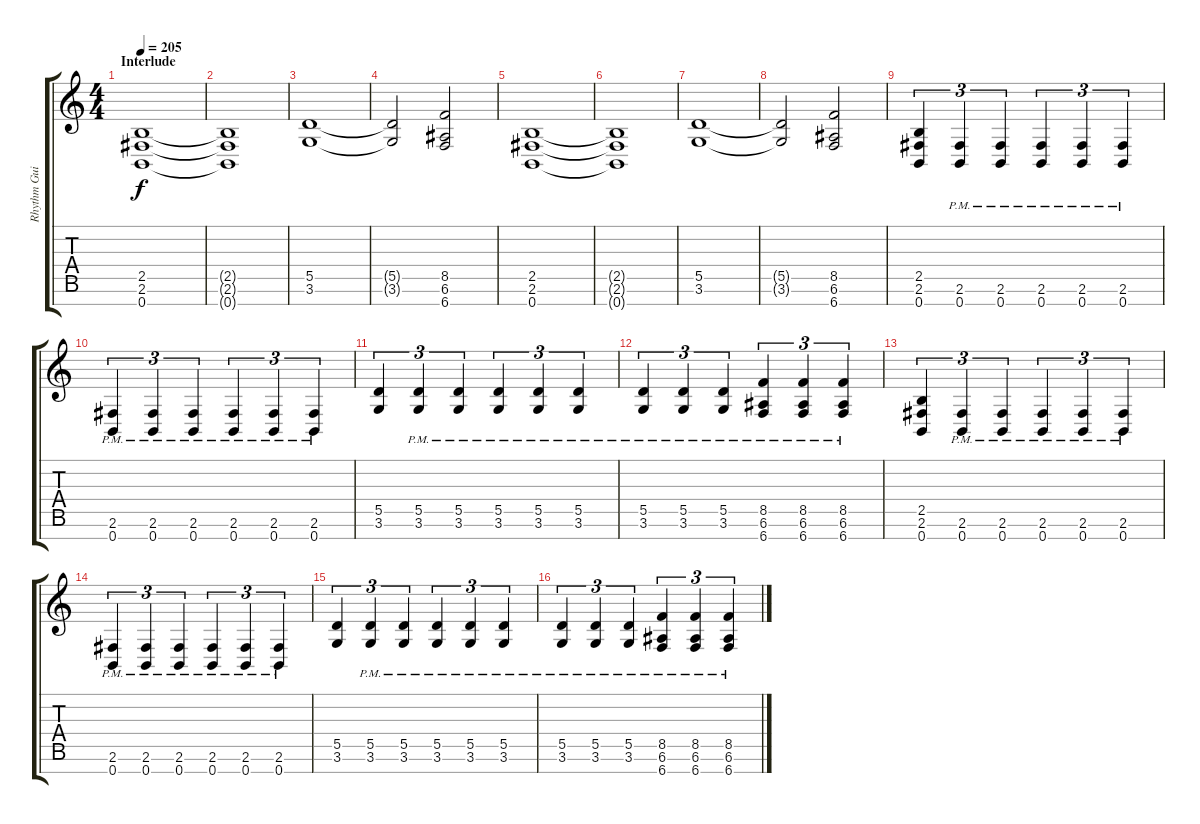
\track ("Rhythm Guitar R" "Rhythm Gui") {instrument distortionguitar}
\staff {score tabs}
\tuning (E4 B3 G3 D3 A2 E2 B1) {hide}
\ts (4 4)
\section ("" "Interlude")
\tempo 205
\clef g2
\ks c
(2.5 2.6 0.7).1{dy f} |
(2.5{t} 2.6{t} 0.7{t}).1 |
(5.5 3.6).1 |
(5.5{t} 3.6{t}).2 (8.5 6.6 6.7).2 |
(2.5 2.6 0.7).1 |
(2.5{t} 2.6{t} 0.7{t}).1 |
(5.5 3.6).1 |
(5.5{t} 3.6{t}).2 (8.5 6.6 6.7).2 |
(2.5 2.6 0.7).4{tu (3 2)} (2.6{pm} 0.7{pm}).4{tu (3 2)} (2.6{pm} 0.7{pm}).4{tu (3 2)} (2.6{pm} 0.7{pm}).4{tu (3 2)} (2.6{pm} 0.7{pm}).4{tu (3 2)} (2.6{pm} 0.7{pm}).4{tu (3 2)} |
(2.6{pm} 0.7{pm}).4{tu (3 2)} (2.6{pm} 0.7{pm}).4{tu (3 2)} (2.6{pm} 0.7{pm}).4{tu (3 2)} (2.6{pm} 0.7{pm}).4{tu (3 2)} (2.6{pm} 0.7{pm}).4{tu (3 2)} (2.6{pm} 0.7{pm}).4{tu (3 2)} |
(5.5 3.6).4{tu (3 2)} (5.5{pm} 3.6{pm}).4{tu (3 2)} (5.5{pm} 3.6{pm}).4{tu (3 2)} (5.5{pm} 3.6{pm}).4{tu (3 2)} (5.5{pm} 3.6{pm}).4{tu (3 2)} (5.5{pm} 3.6{pm}).4{tu (3 2)} |
(5.5{pm} 3.6{pm}).4{tu (3 2)} (5.5{pm} 3.6{pm}).4{tu (3 2)} (5.5{pm} 3.6{pm}).4{tu (3 2)} (8.5{pm} 6.6{pm} 6.7{pm}).4{tu (3 2)} (8.5{pm} 6.6{pm} 6.7{pm}).4{tu (3 2)} (8.5{pm} 6.6{pm} 6.7{pm}).4{tu (3 2)} |
(2.5 2.6 0.7).4{tu (3 2)} (2.6{pm} 0.7{pm}).4{tu (3 2)} (2.6{pm} 0.7{pm}).4{tu (3 2)} (2.6{pm} 0.7{pm}).4{tu (3 2)} (2.6{pm} 0.7{pm}).4{tu (3 2)} (2.6{pm} 0.7{pm}).4{tu (3 2)} |
(2.6{pm} 0.7{pm}).4{tu (3 2)} (2.6{pm} 0.7{pm}).4{tu (3 2)} (2.6{pm} 0.7{pm}).4{tu (3 2)} (2.6{pm} 0.7{pm}).4{tu (3 2)} (2.6{pm} 0.7{pm}).4{tu (3 2)} (2.6{pm} 0.7{pm}).4{tu (3 2)} |
(5.5 3.6).4{tu (3 2)} (5.5{pm} 3.6{pm}).4{tu (3 2)} (5.5{pm} 3.6{pm}).4{tu (3 2)} (5.5{pm} 3.6{pm}).4{tu (3 2)} (5.5{pm} 3.6{pm}).4{tu (3 2)} (5.5{pm} 3.6{pm}).4{tu (3 2)} |
(5.5{pm} 3.6{pm}).4{tu (3 2)} (5.5{pm} 3.6{pm}).4{tu (3 2)} (5.5{pm} 3.6{pm}).4{tu (3 2)} (8.5{pm} 6.6{pm} 6.7{pm}).4{tu (3 2)} (8.5{pm} 6.6{pm} 6.7{pm}).4{tu (3 2)} (8.5{pm} 6.6{pm} 6.7{pm}).4{tu (3 2)}
